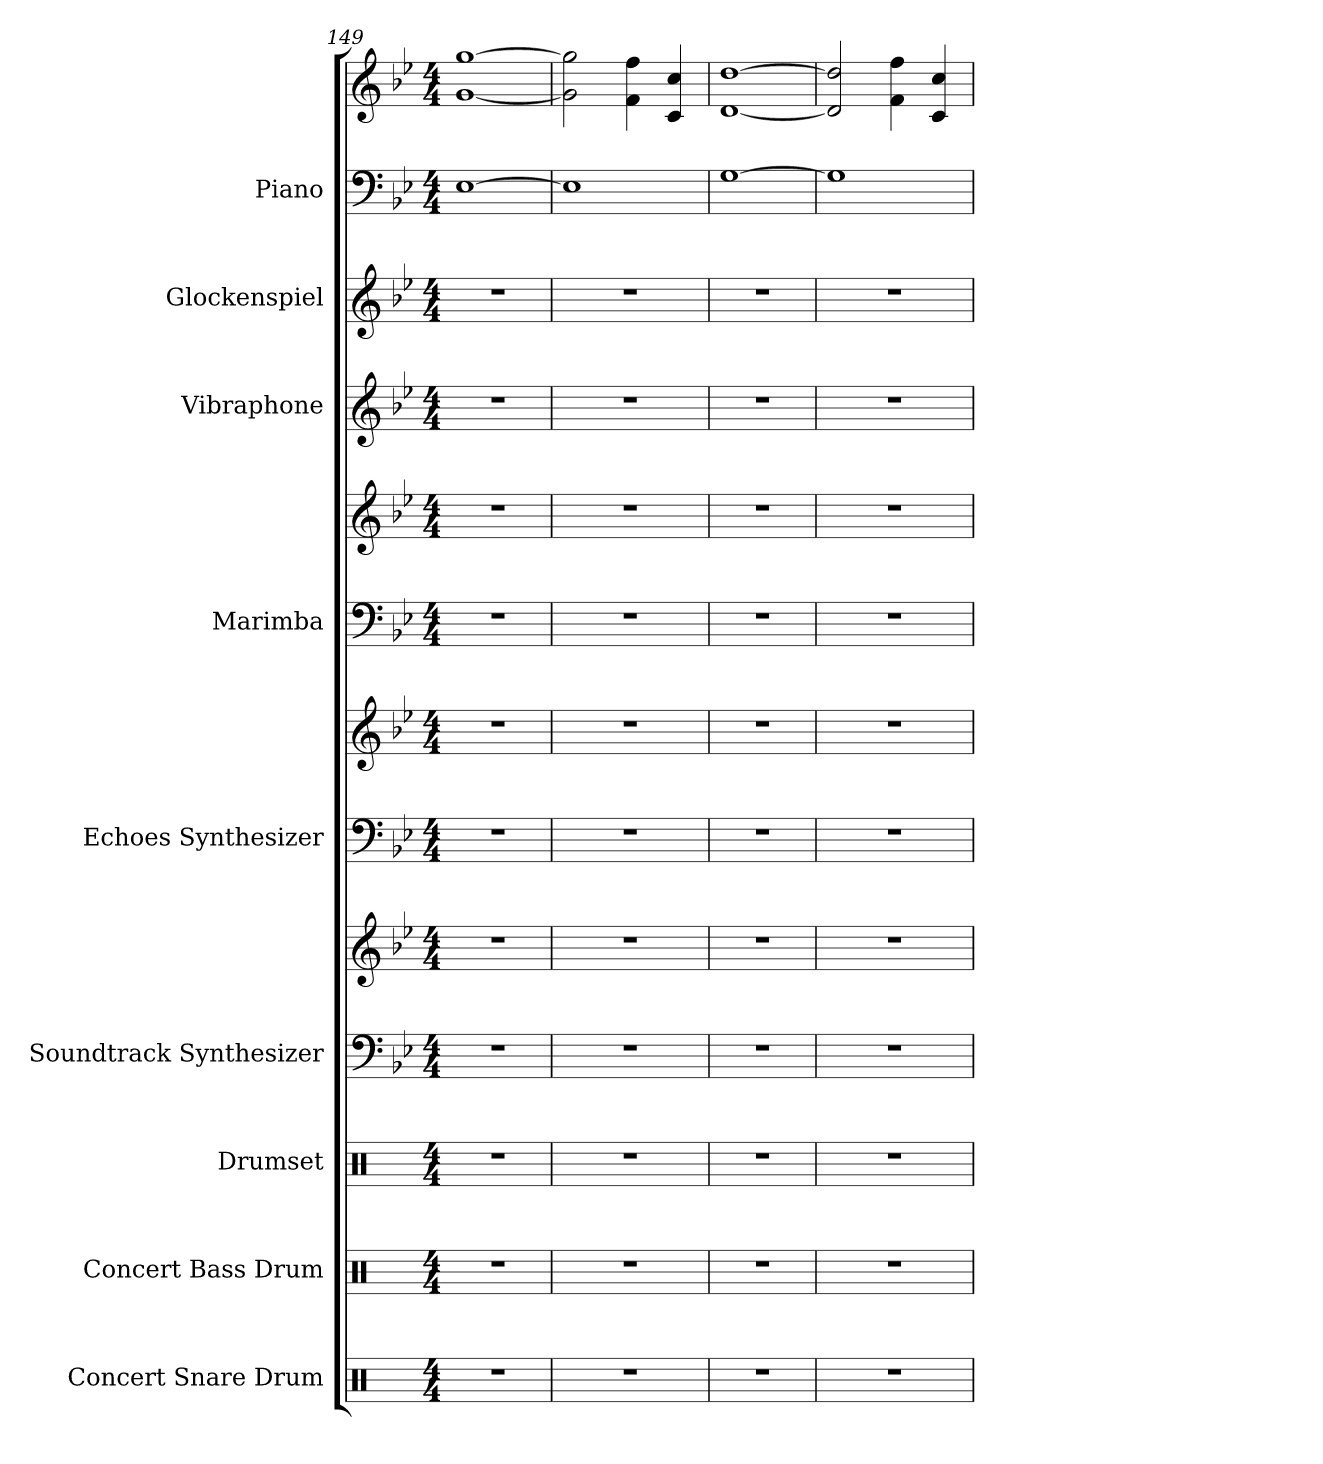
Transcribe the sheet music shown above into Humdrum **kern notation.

**kern	**kern	**kern	**kern	**kern	**kern	**kern	**kern	**kern	**kern	**kern	**kern	**kern
*part9	*part8	*part7	*part6	*part6	*part5	*part5	*part4	*part4	*part3	*part2	*part1	*part1
*staff13	*staff12	*staff11	*staff10	*staff9	*staff8	*staff7	*staff6	*staff5	*staff4	*staff3	*staff2	*staff1
*I"Concert Snare Drum	*I"Concert Bass Drum	*I"Drumset	*I"Soundtrack Synthesizer	*	*I"Echoes Synthesizer	*	*I"Marimba	*	*I"Vibraphone	*I"Glockenspiel	*I"Piano	*
*I'Con. Sn.	*I'Con. BD	*I'D. Set	*I'Synth.	*	*I'Synth.	*	*I'Mrm.	*	*I'Vib.	*I'Glock.	*I'Pno.	*
*clefX	*clefX	*clefX	*clefF4	*clefG2	*clefF4	*clefG2	*clefF4	*clefG2	*clefG2	*clefG2	*clefF4	*clefG2
*	*	*	*	*	*	*	*	*	*	*ITrd-14c-24	*	*
*k[]	*k[]	*k[]	*k[b-e-]	*k[b-e-]	*k[b-e-]	*k[b-e-]	*k[b-e-]	*k[b-e-]	*k[b-e-]	*k[b-e-]	*k[b-e-]	*k[b-e-]
*M4/4	*M4/4	*M4/4	*M4/4	*M4/4	*M4/4	*M4/4	*M4/4	*M4/4	*M4/4	*M4/4	*M4/4	*M4/4
=149	=149	=149	=149	=149	=149	=149	=149	=149	=149	=149	=149	=149
1r	1r	1r	1r	1r	1r	1r	1r	1r	1r	1r	[1E-	[1g [1gg
=150	=150	=150	=150	=150	=150	=150	=150	=150	=150	=150	=150	=150
1r	1r	1r	1r	1r	1r	1r	1r	1r	1r	1r	1E-]	2g\] 2gg\]
.	.	.	.	.	.	.	.	.	.	.	.	4f\ 4ff\
.	.	.	.	.	.	.	.	.	.	.	.	4c/ 4cc/
=151	=151	=151	=151	=151	=151	=151	=151	=151	=151	=151	=151	=151
1r	1r	1r	1r	1r	1r	1r	1r	1r	1r	1r	[1G	[1d [1dd
=152	=152	=152	=152	=152	=152	=152	=152	=152	=152	=152	=152	=152
1r	1r	1r	1r	1r	1r	1r	1r	1r	1r	1r	1G]	2d/] 2dd/]
.	.	.	.	.	.	.	.	.	.	.	.	4f\ 4ff\
.	.	.	.	.	.	.	.	.	.	.	.	4c/ 4cc/
=	=	=	=	=	=	=	=	=	=	=	=	=
*-	*-	*-	*-	*-	*-	*-	*-	*-	*-	*-	*-	*-
